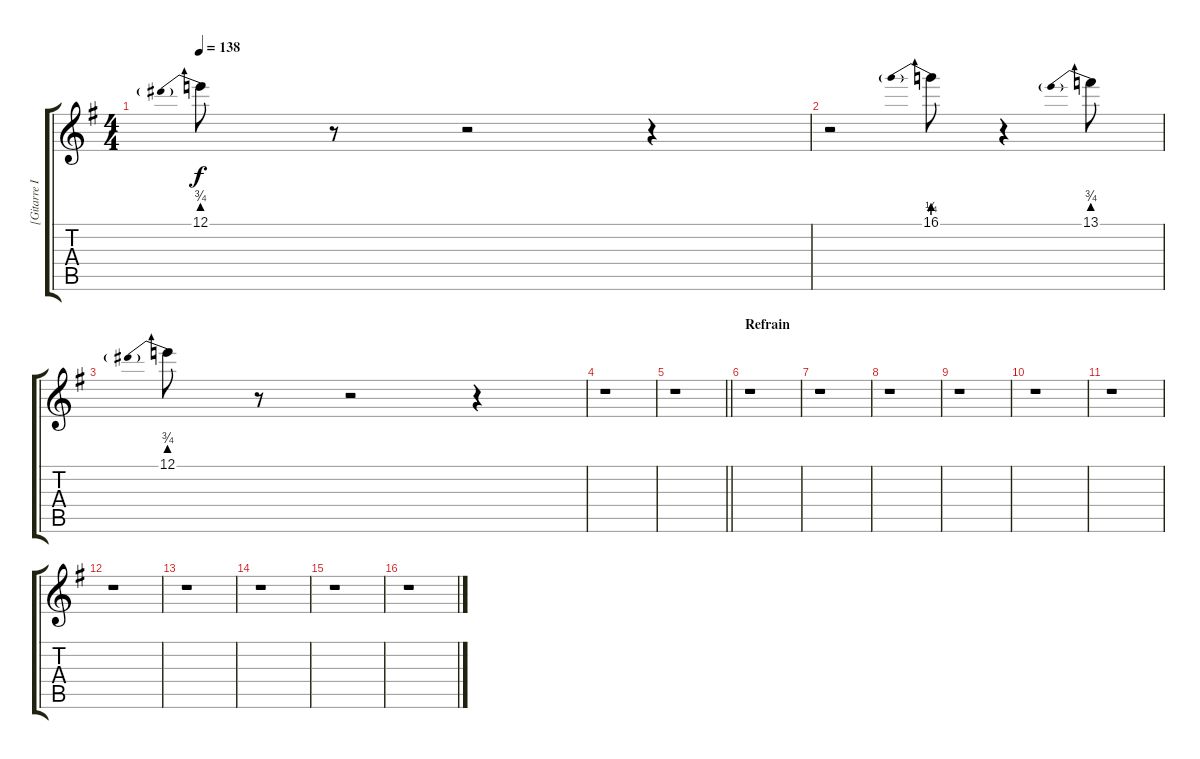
\track ("[Gitarre II]" "[Gitarre I") {instrument distortionguitar}
\staff {score tabs}
\tuning (Eb4 Bb3 Gb3 Db3 Ab2 Eb2) {hide}
\ts (4 4)
\tempo 138
\clef g2
\ks eminor
12.1{be (prebend 0 3 60 3)}.8{dy f} r.8 r.2 r.4 |
r.2 16.1{be (prebend 0 1 60 1)}.8 r.4 13.1{be (prebend 0 3 60 3)}.8 |
12.1{be (prebend 0 3 60 3)}.8 r.8 r.2 r.4 |
r.1 |
\barLineRight lightlight
r.1 |
\section ("" "Refrain")
r.1 |
r.1 |
r.1 |
r.1 |
r.1 |
r.1 |
r.1 |
r.1 |
r.1 |
r.1 |
r.1
